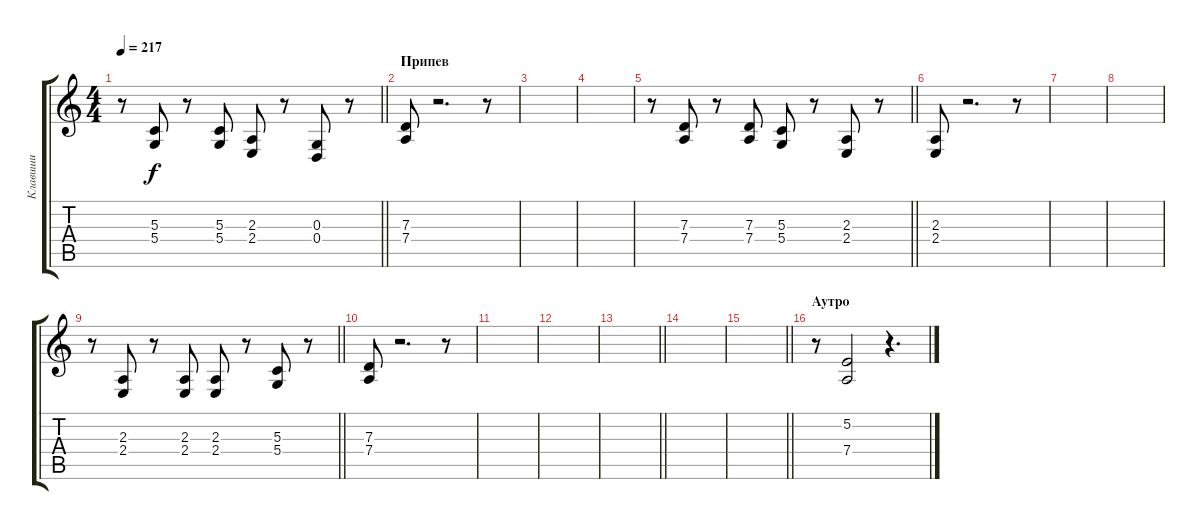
\track ("Клавиши" "Клавиши") {instrument tuba}
\staff {score tabs}
\tuning (E4 B3 G3 D3 A2 E2) {hide}
\ts (4 4)
\tempo 217
\clef g2
\barLineRight lightlight
\ks c
r.8{dy f} (5.3 5.4).8 r.8 (5.3 5.4).8 (2.3 2.4).8 r.8 (0.3 0.4).8 r.8 |
\section ("" "Припев")
(7.3 7.4).8 r.2{d} r.8 |
|
|
\barLineRight lightlight
r.8 (7.3 7.4).8 r.8 (7.3 7.4).8 (5.3 5.4).8 r.8 (2.3 2.4).8 r.8 |
(2.3 2.4).8 r.2{d} r.8 |
|
|
\barLineRight lightlight
r.8 (2.3 2.4).8 r.8 (2.3 2.4).8 (2.3 2.4).8 r.8 (5.3 5.4).8 r.8 |
(7.3 7.4).8 r.2{d} r.8 |
|
|
\barLineRight lightlight
|
|
\barLineRight lightlight
|
\section ("" "Аутро")
r.8 (5.2 7.4).2 r.4{d}
